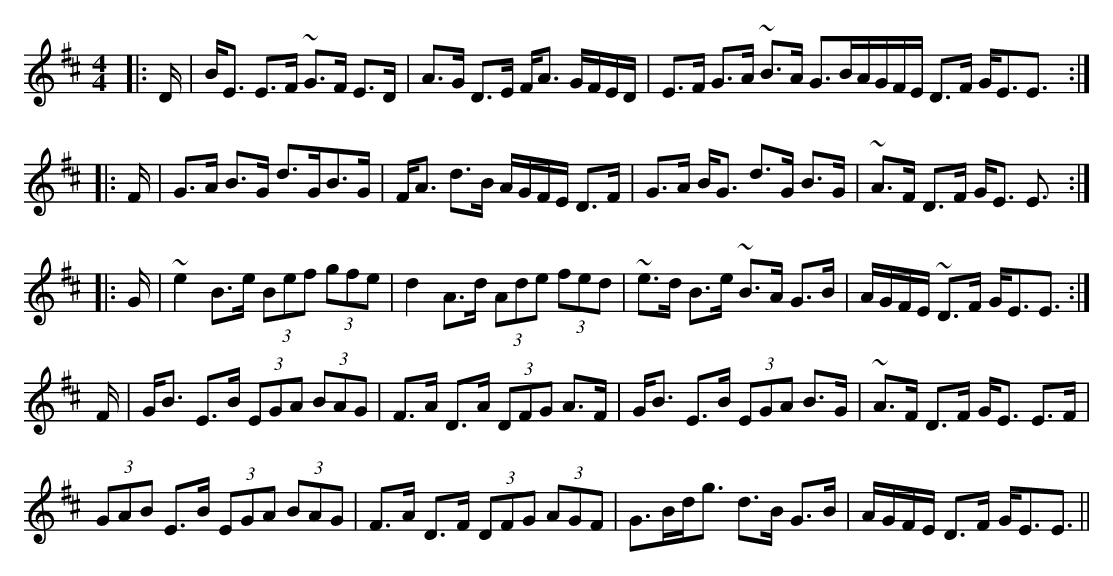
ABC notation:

X:1
M:4/4
K:Edor
|:D/|B<E E>F ~G>F E>D|A>G D>E F<A G/F/E/D/|E>F G>A ~B>A G>B^|A/G/F/E/ D>F G<EE3/2:|
|:F/|G>A B>G d>GB>G|F<A d>B A/G/F/E/ D>F|G>A B<G d>G B>G|~A>F D>F G<E E3/2:|
|:G/|~e2B>e (3Bef (3gfe|d2A>d (3Ade (3fed|~e>d B>e ~B>A G>B|A/G/F/E/ ~D>F G<EE3/2:|
F/|G<B E>B (3EGA (3BAG|F>A D>A (3DFG A>F|G<B E>B (3EGA B>G|~A>F D>F G<E E>F|
(3GAB E>B (3EGA (3BAG|F>A D>F (3DFG (3AGF|G>Bd<g d>B G>B|A/G/F/E/ D>F G<EE3/2||
